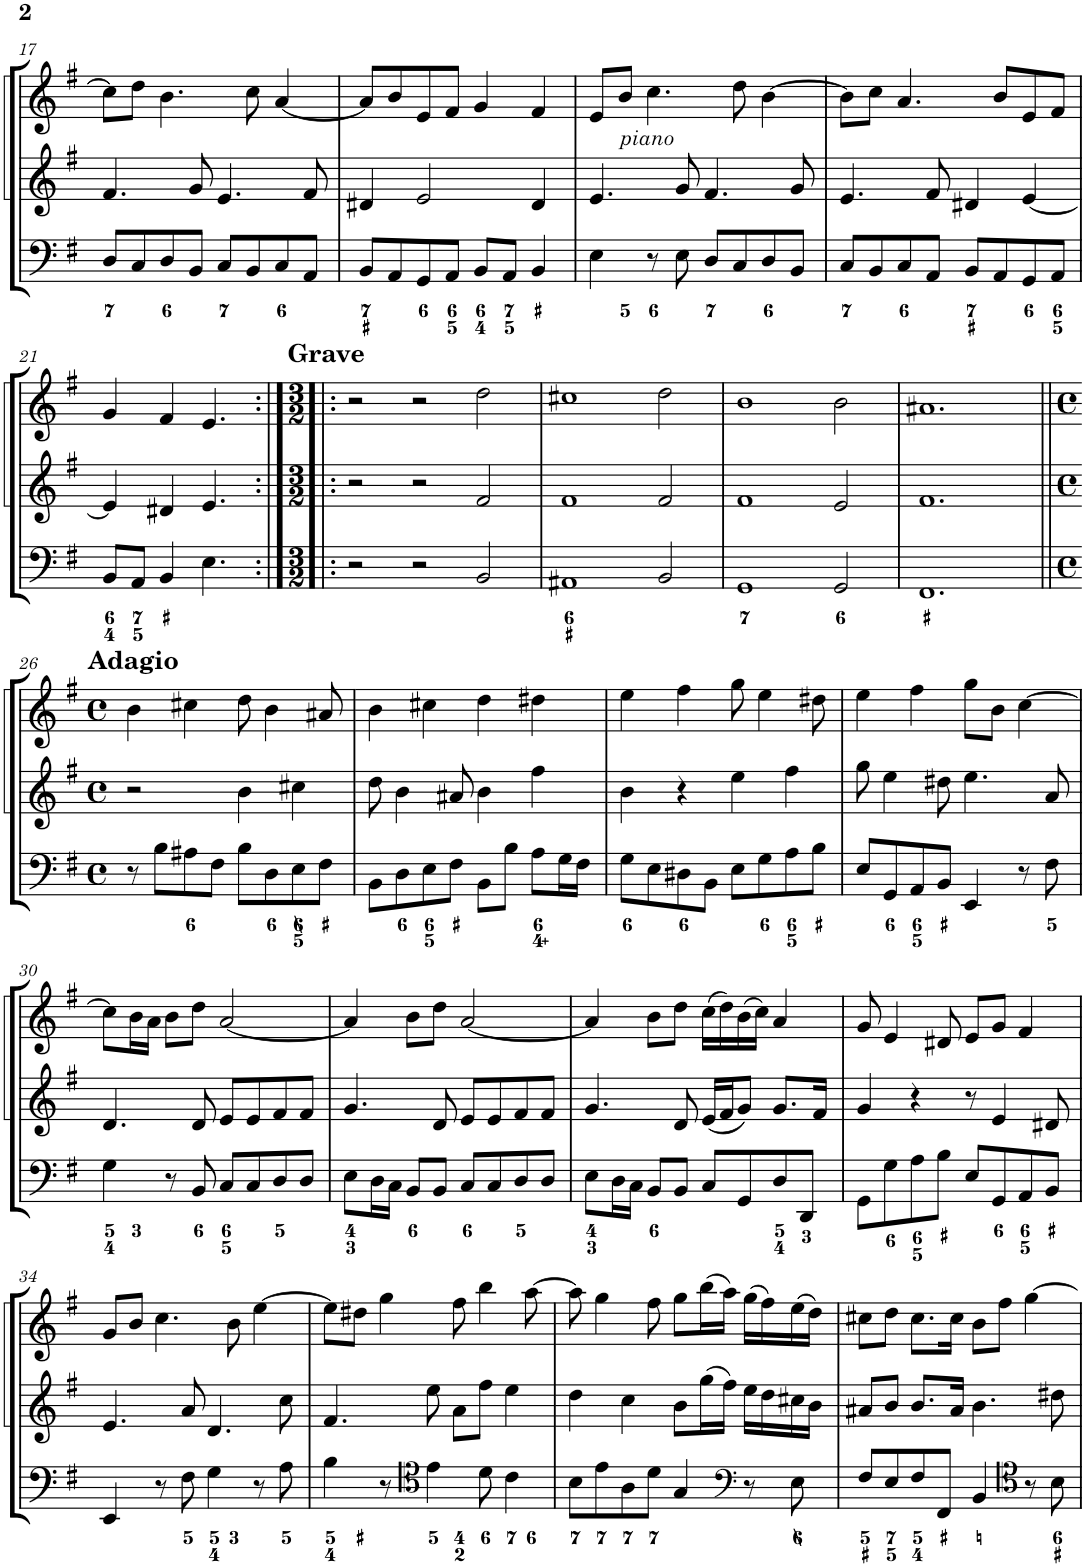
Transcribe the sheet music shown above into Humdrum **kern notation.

**kern	**kern	**kern
*part3	*part2	*part1
*staff3	*staff2	*staff1
*I"Violoncello	*I"Violin 2	*I"Violin 1
*I'Vc	*I'Vln	*I'Vln
!!LO:PB:g=z
*clefC4	*clefG2	*clefG2
*k[f#]	*k[f#]	*k[f#]
*M4/4	*M4/4	*M4/4
*met(c)	*met(c)	*met(c)
=17	=17	=17
8D/L	4.f#/	8cc\L]
8C/	.	8dd\J
8D/	.	4.b\
8BB/J	8g/	.
8C/L	4.e/	.
8BB/	.	8cc\
8C/	.	[4a/
8AA/J	8f#/	.
=18	=18	=18
8BB/L	4d#X/	8a/L]
8AA/	.	8b/
8GG/	2e/	8e/
8AA/J	.	8f#/J
8BB/L	.	4g/
8AA/J	.	.
4BB/	4d#/	4f#/
=19	=19	=19
4E\	4.e/	8e/L
!	!	!LO:TX:b:i:t=piano
.	.	8b/J
8r	.	4.cc\
8E\	8g/	.
8D/L	4.f#/	.
8C/	.	8dd\
8D/	.	[4b\
8BB/J	8g/	.
=20	=20	=20
8C/L	4.e/	8b\L]
8BB/	.	8cc\J
8C/	.	4.a/
8AA/J	8f#/	.
8BB/L	4d#X/	.
8AA/	.	8b/L
8GG/	[4e/	8e/
8AA/J	.	8f#/J
!!LO:LB:g=z
=21	=21	=21
8BB/L	4e/]	4g/
8AA/J	.	.
4BB/	4d#X/	4f#/
4.E\	4.e/	4.e/
=22:|!|:	=22:|!|:	=22:|!|:
*M3/2	*M3/2	*M3/2
!	!	!LO:TX:a:B:t=Grave
2r	2r	2r
2r	2r	2r
2BB/	2f#/	2dd\
=23	=23	=23
1AA#X	1f#	1cc#X
2BB/	2f#/	2dd\
=24	=24	=24
1GG	1f#	1b
2GG/	2e/	2b\
=25	=25	=25
1.FF#	1.f#	1.a#X
!!LO:LB:g=z
=26||	=26||	=26||
*M4/4	*M4/4	*M4/4
*met(c)	*met(c)	*met(c)
!	!	!LO:TX:a:B:t=Adagio
8r	2r	4b\
8B\L	.	.
8A#X\	.	4cc#X\
8F#\J	.	.
8B\L	4b\	8dd\
8D\	.	4b\
8E\	4cc#X\	.
8F#\J	.	8a#X/
=27	=27	=27
8BB\L	8dd\	4b\
8D\	4b\	.
8E\	.	4cc#X\
8F#\J	8a#X/	.
8BB\L	4b\	4dd\
8B\J	.	.
8A\L	4ff#\	4dd#X\
16G\L	.	.
16F#\JJ	.	.
=28	=28	=28
8G\L	4b\	4ee\
8E\	.	.
8D#X\	4r	4ff#\
8BB\J	.	.
8E\L	4ee\	8gg\
8G\	.	4ee\
8A\	4ff#\	.
8B\J	.	8dd#X\
=29	=29	=29
8E/L	8gg\	4ee\
8GG/	4ee\	.
8AA/	.	4ff#\
8BB/J	8dd#X\	.
4EE/	4.ee\	8gg\L
.	.	8b\J
8r	.	[4cc\
8F#\	8a/	.
!!LO:LB:g=z
=30	=30	=30
4G\	4.d/	8cc\L]
.	.	16b\L
.	.	16a\JJ
8r	.	8b\L
8BB/	8d/	8dd\J
8C/L	8e/L	[2a/
8C/	8e/	.
8D/	8f#/	.
8D/J	8f#/J	.
=31	=31	=31
8E\L	4.g/	4a/]
16D\L	.	.
16C\JJ	.	.
8BB/L	.	8b\L
8BB/J	8d/	8dd\J
8C/L	8e/L	[2a/
8C/	8e/	.
8D/	8f#/	.
8D/J	8f#/J	.
=32	=32	=32
8E\L	4.g/	4a/]
16D\L	.	.
16C\JJ	.	.
8BB/L	.	8b\L
8BB/J	8d/	8dd\J
8C/L	(16e/LL	(16cc\LL
.	16f#/J	16dd\)
8GG/	8g/J)	(16b\
.	.	16cc\JJ)
8D/	8.g/L	4a/
8DD/J	.	.
.	16f#/Jk	.
=33	=33	=33
8GG\L	4g/	8g/
8G\	.	4e/
8A\	4r	.
8B\J	.	8d#X/
8E/L	8r	8e/L
8GG/	4e/	8g/J
8AA/	.	4f#/
8BB/J	8d#X/	.
!!LO:LB:g=z
=34	=34	=34
4EE/	4.e/	8g/L
.	.	8b/J
8r	.	4.cc\
8F#\	8a/	.
4G\	4.d/	.
.	.	8b\
8r	.	[4ee\
8A\	8cc\	.
=35	=35	=35
4B\	4.f#/	8ee\L]
.	.	8dd#X\J
8r	.	4gg\
*clefC4	*	*
4e\	8ee\	.
.	8a\L	8ff#\
8d\	8ff#\J	4bb\
4c\	4ee\	.
.	.	[8aa\
=36	=36	=36
8B\L	4dd\	8aa\]
8e\	.	4gg\
8A\	4cc\	.
8d\J	.	8ff#\
4G/	8b\L	8gg\L
.	(16gg\L	(16bb\L
.	16ff#\JJ)	16aa\JJ)
*clefF4	*	*
8r	16ee\LL	(16gg\LL
.	16dd\	16ff#\)
8E\	16cc#X\	(16ee\
.	16b\JJ	16dd\JJ)
=37	=37	=37
8F#/L	8a#X/L	8cc#X\L
8E/	8b/J	8dd\J
8F#/	8.b/L	8.cc#\L
8FF#/J	.	.
.	16a#/Jk	16cc#\Jk
4BB/	4.b\	8b\L
.	.	8ff#\J
*clefC4	*	*
8r	.	[4gg\
8B\	8dd#X\	.
=	=	=
*-	*-	*-
